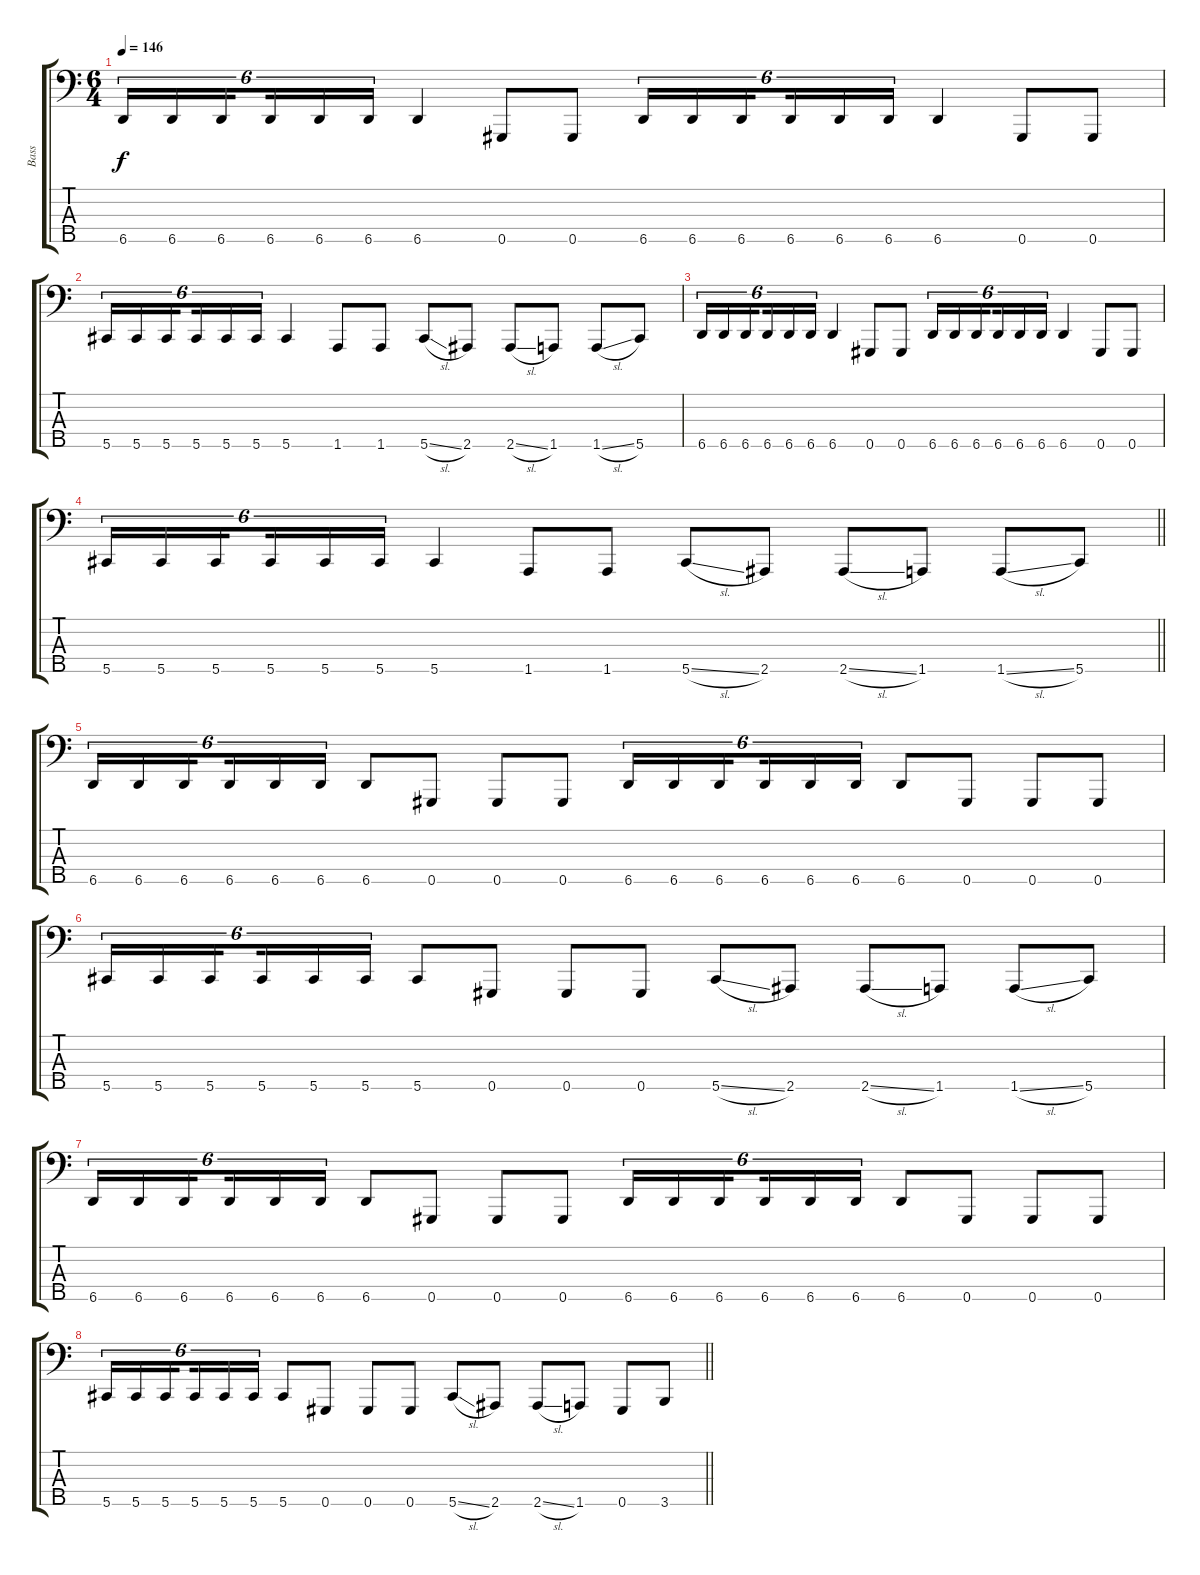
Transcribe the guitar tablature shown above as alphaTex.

\track ("Bass" "Bass") {instrument electricbassfinger}
\staff {score tabs}
\tuning (E2 B1 Gb1 Db1 Ab0) {hide}
\ts (6 4)
\tempo 146
\clef f4
\ks c
6.5.16{tu (6 4) dy f} 6.5.16{tu (6 4)} 6.5.16{tu (6 4) beam splitsecondary} 6.5.16{tu (6 4)} 6.5.16{tu (6 4)} 6.5.16{tu (6 4)} 6.5.4 0.5.8 0.5.8 6.5.16{tu (6 4)} 6.5.16{tu (6 4)} 6.5.16{tu (6 4) beam splitsecondary} 6.5.16{tu (6 4)} 6.5.16{tu (6 4)} 6.5.16{tu (6 4)} 6.5.4 0.5.8 0.5.8 |
5.5.16{tu (6 4)} 5.5.16{tu (6 4)} 5.5.16{tu (6 4) beam splitsecondary} 5.5.16{tu (6 4)} 5.5.16{tu (6 4)} 5.5.16{tu (6 4)} 5.5.4 1.5.8 1.5.8 5.5{sl}.8 2.5.8 2.5{sl}.8 1.5.8 1.5{sl}.8 5.5.8 |
6.5.16{tu (6 4)} 6.5.16{tu (6 4)} 6.5.16{tu (6 4) beam splitsecondary} 6.5.16{tu (6 4)} 6.5.16{tu (6 4)} 6.5.16{tu (6 4)} 6.5.4 0.5.8 0.5.8 6.5.16{tu (6 4)} 6.5.16{tu (6 4)} 6.5.16{tu (6 4) beam splitsecondary} 6.5.16{tu (6 4)} 6.5.16{tu (6 4)} 6.5.16{tu (6 4)} 6.5.4 0.5.8 0.5.8 |
\barLineRight lightlight
5.5.16{tu (6 4)} 5.5.16{tu (6 4)} 5.5.16{tu (6 4) beam splitsecondary} 5.5.16{tu (6 4)} 5.5.16{tu (6 4)} 5.5.16{tu (6 4)} 5.5.4 1.5.8 1.5.8 5.5{sl}.8 2.5.8 2.5{sl}.8 1.5.8 1.5{sl}.8 5.5.8 |
6.5.16{tu (6 4)} 6.5.16{tu (6 4)} 6.5.16{tu (6 4) beam splitsecondary} 6.5.16{tu (6 4)} 6.5.16{tu (6 4)} 6.5.16{tu (6 4)} 6.5.8 0.5.8 0.5.8 0.5.8 6.5.16{tu (6 4)} 6.5.16{tu (6 4)} 6.5.16{tu (6 4) beam splitsecondary} 6.5.16{tu (6 4)} 6.5.16{tu (6 4)} 6.5.16{tu (6 4)} 6.5.8 0.5.8 0.5.8 0.5.8 |
5.5.16{tu (6 4)} 5.5.16{tu (6 4)} 5.5.16{tu (6 4) beam splitsecondary} 5.5.16{tu (6 4)} 5.5.16{tu (6 4)} 5.5.16{tu (6 4)} 5.5.8 0.5.8 0.5.8 0.5.8 5.5{sl}.8 2.5.8 2.5{sl}.8 1.5.8 1.5{sl}.8 5.5.8 |
6.5.16{tu (6 4)} 6.5.16{tu (6 4)} 6.5.16{tu (6 4) beam splitsecondary} 6.5.16{tu (6 4)} 6.5.16{tu (6 4)} 6.5.16{tu (6 4)} 6.5.8 0.5.8 0.5.8 0.5.8 6.5.16{tu (6 4)} 6.5.16{tu (6 4)} 6.5.16{tu (6 4) beam splitsecondary} 6.5.16{tu (6 4)} 6.5.16{tu (6 4)} 6.5.16{tu (6 4)} 6.5.8 0.5.8 0.5.8 0.5.8 |
\barLineRight lightlight
5.5.16{tu (6 4)} 5.5.16{tu (6 4)} 5.5.16{tu (6 4) beam splitsecondary} 5.5.16{tu (6 4)} 5.5.16{tu (6 4)} 5.5.16{tu (6 4)} 5.5.8 0.5.8 0.5.8 0.5.8 5.5{sl}.8 2.5.8 2.5{sl}.8 1.5.8 0.5.8 3.5.8
